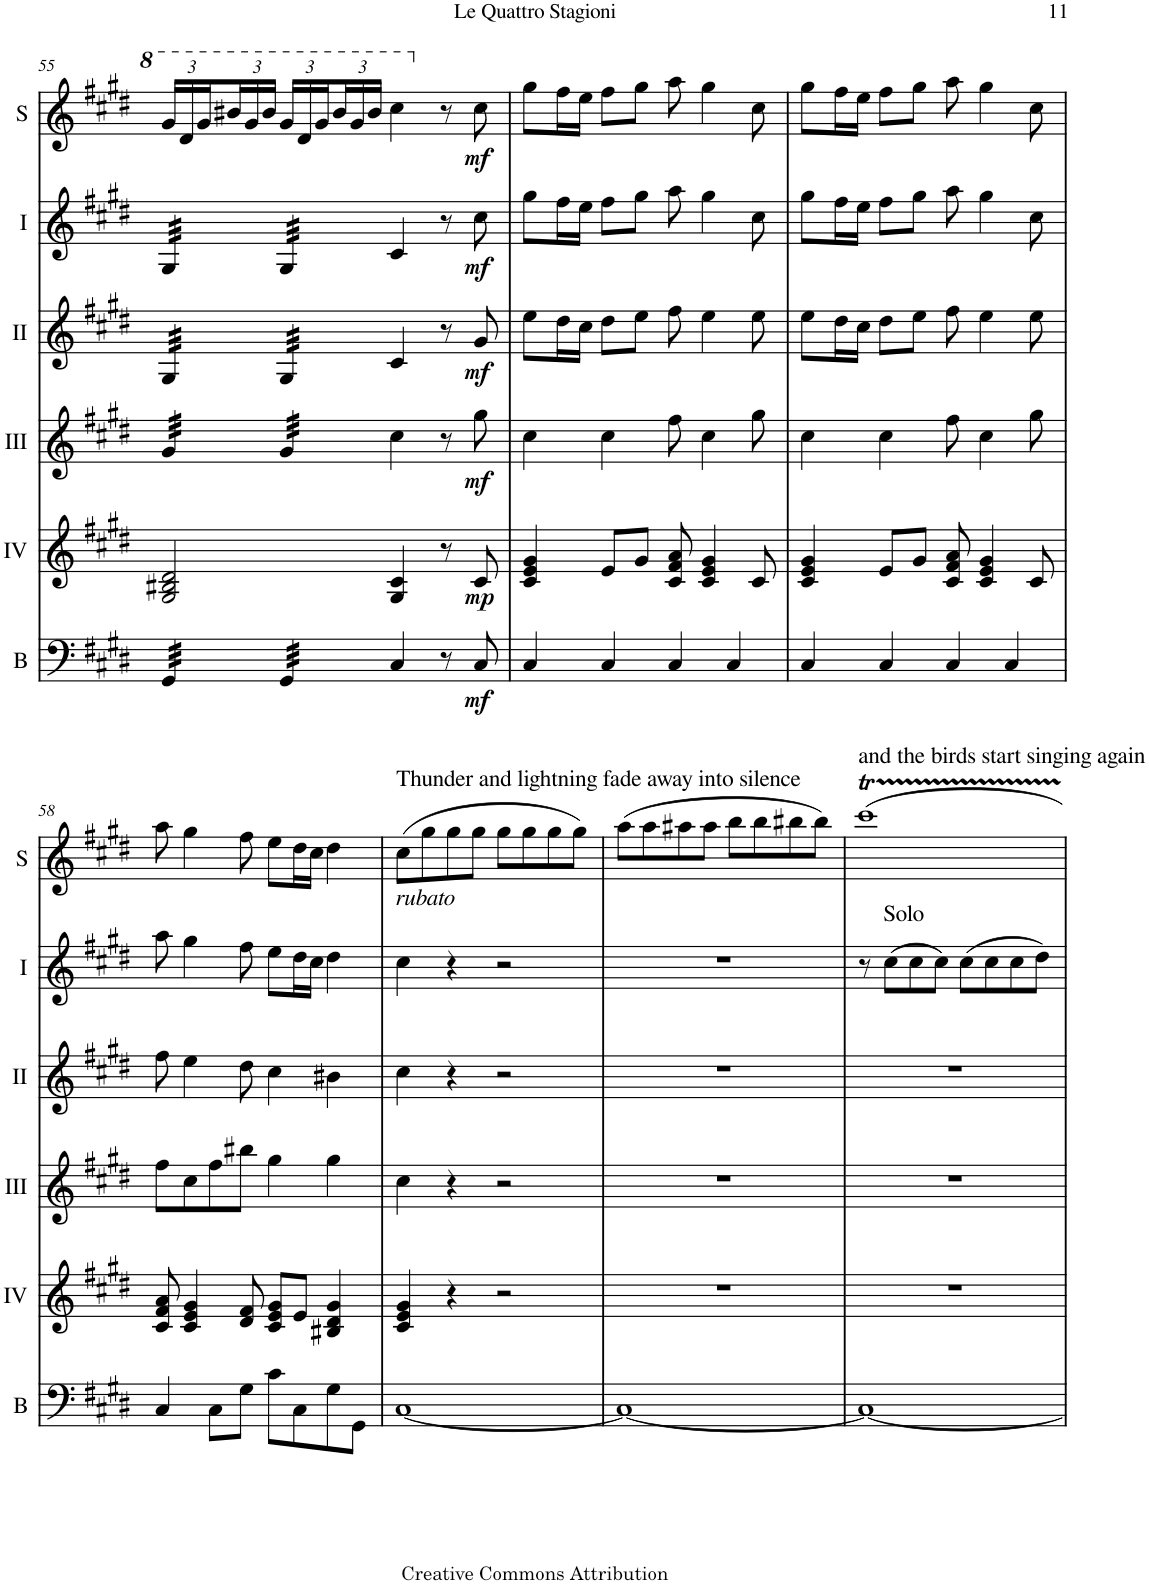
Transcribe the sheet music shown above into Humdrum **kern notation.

**kern	**dynam	**kern	**dynam	**kern	**dynam	**kern	**dynam	**kern	**dynam	**kern	**dynam
*part6	*part6	*part5	*part5	*part4	*part4	*part3	*part3	*part2	*part2	*part1	*part1
*staff6	*staff6	*staff5	*staff5	*staff4	*staff4	*staff3	*staff3	*staff2	*staff2	*staff1	*staff1
*I"Bass	*	*I"Acc. 4	*	*I"Acc. 3	*	*I"Acc. 2	*	*I"Acc. 1	*	*I"Solo	*
*I'B	*	*	*	*	*	*	*	*	*	*I'S	*
!!LO:PB:g=z
*clefF4	*	*clefG2	*	*clefG2	*	*clefG2	*	*clefG2	*	*clefG2	*
*Trd7c12	*	*	*	*Trd7c12	*	*	*	*	*	*	*
*k[f#c#g#d#]	*	*k[f#c#g#d#]	*	*k[f#c#g#d#]	*	*k[f#c#g#d#]	*	*k[f#c#g#d#]	*	*k[f#c#g#d#]	*
*M4/4	*	*M4/4	*	*M4/4	*	*M4/4	*	*M4/4	*	*M4/4	*
*met(c)	*	*met(c)	*	*met(c)	*	*met(c)	*	*met(c)	*	*met(c)	*
*	*	*	*	*	*	*	*	*	*	*Xbrackettup	*
=55	=55	=55	=55	=55	=55	=55	=55	=55	=55	=55	=55
*tremolo	*	*	*	*	*	*	*	*	*	*	*
*	*	*	*	*tremolo	*	*	*	*	*	*	*
*	*	*	*	*	*	*tremolo	*	*	*	*	*
*	*	*	*	*	*	*	*	*tremolo	*	*	*
32GG#/LLL	.	2G#/ 2B#X/ 2d#/	.	32g#/LLL	.	32G#/LLL	.	32G#/LLL	.	24gg#/LL	.
32GG#/	.	.	.	32g#/	.	32G#/	.	32G#/	.	.	.
.	.	.	.	.	.	.	.	.	.	24dd#/	.
32GG#/	.	.	.	32g#/	.	32G#/	.	32G#/	.	.	.
.	.	.	.	.	.	.	.	.	.	24gg#/	.
32GG#/	.	.	.	32g#/	.	32G#/	.	32G#/	.	.	.
32GG#/	.	.	.	32g#/	.	32G#/	.	32G#/	.	24bb#X/	.
32GG#/	.	.	.	32g#/	.	32G#/	.	32G#/	.	.	.
.	.	.	.	.	.	.	.	.	.	24gg#/	.
32GG#/	.	.	.	32g#/	.	32G#/	.	32G#/	.	.	.
.	.	.	.	.	.	.	.	.	.	24bb#/JJ	.
32GG#/JJJ	.	.	.	32g#/JJJ	.	32G#/JJJ	.	32G#/JJJ	.	.	.
32GG#/LLL	.	.	.	32g#/LLL	.	32G#/LLL	.	32G#/LLL	.	24gg#/LL	.
32GG#/	.	.	.	32g#/	.	32G#/	.	32G#/	.	.	.
.	.	.	.	.	.	.	.	.	.	24dd#/	.
32GG#/	.	.	.	32g#/	.	32G#/	.	32G#/	.	.	.
.	.	.	.	.	.	.	.	.	.	24gg#/	.
32GG#/	.	.	.	32g#/	.	32G#/	.	32G#/	.	.	.
32GG#/	.	.	.	32g#/	.	32G#/	.	32G#/	.	24bb#/	.
32GG#/	.	.	.	32g#/	.	32G#/	.	32G#/	.	.	.
.	.	.	.	.	.	.	.	.	.	24gg#/	.
32GG#/	.	.	.	32g#/	.	32G#/	.	32G#/	.	.	.
.	.	.	.	.	.	.	.	.	.	24bb#/JJ	.
32GG#/JJJ	.	.	.	32g#/JJJ	.	32G#/JJJ	.	32G#/JJJ	.	.	.
*	*	*	*	*	*	*	*	*Xtremolo	*	*	*
*	*	*	*	*	*	*Xtremolo	*	*	*	*	*
*	*	*	*	*Xtremolo	*	*	*	*	*	*	*
*Xtremolo	*	*	*	*	*	*	*	*	*	*	*
4C#/	.	4G#/ 4c#/	.	4cc#\	.	4c#/	.	4c#/	.	4ccc#\	.
8r	.	8r	.	8r	.	8r	.	8r	.	8r	.
!	!LO:DY:b	!	!LO:DY:b	!	!LO:DY:b	!	!LO:DY:b	!	!LO:DY:b	!	!LO:DY:b
8C#/	mf	8c#/	mp	8gg#\	mf	8g#/	mf	8cc#\	mf	8cc#\	mf
=56	=56	=56	=56	=56	=56	=56	=56	=56	=56	=56	=56
4C#/	.	4c#/ 4e/ 4g#/	.	4cc#\	.	8ee\L	.	8gg#\L	.	8gg#\L	.
.	.	.	.	.	.	16dd#\L	.	16ff#\L	.	16ff#\L	.
.	.	.	.	.	.	16cc#\JJ	.	16ee\JJ	.	16ee\JJ	.
4C#/	.	8e/L	.	4cc#\	.	8dd#\L	.	8ff#\L	.	8ff#\L	.
.	.	8g#/J	.	.	.	8ee\J	.	8gg#\J	.	8gg#\J	.
4C#/	.	8c#/ 8f#/ 8a/	.	8ff#\	.	8ff#\	.	8aa\	.	8aa\	.
.	.	4c#/ 4e/ 4g#/	.	4cc#\	.	4ee\	.	4gg#\	.	4gg#\	.
4C#/	.	.	.	.	.	.	.	.	.	.	.
.	.	8c#/	.	8gg#\	.	8ee\	.	8cc#\	.	8cc#\	.
=57	=57	=57	=57	=57	=57	=57	=57	=57	=57	=57	=57
4C#/	.	4c#/ 4e/ 4g#/	.	4cc#\	.	8ee\L	.	8gg#\L	.	8gg#\L	.
.	.	.	.	.	.	16dd#\L	.	16ff#\L	.	16ff#\L	.
.	.	.	.	.	.	16cc#\JJ	.	16ee\JJ	.	16ee\JJ	.
4C#/	.	8e/L	.	4cc#\	.	8dd#\L	.	8ff#\L	.	8ff#\L	.
.	.	8g#/J	.	.	.	8ee\J	.	8gg#\J	.	8gg#\J	.
4C#/	.	8c#/ 8f#/ 8a/	.	8ff#\	.	8ff#\	.	8aa\	.	8aa\	.
.	.	4c#/ 4e/ 4g#/	.	4cc#\	.	4ee\	.	4gg#\	.	4gg#\	.
4C#/	.	.	.	.	.	.	.	.	.	.	.
.	.	8c#/	.	8gg#\	.	8ee\	.	8cc#\	.	8cc#\	.
!!LO:LB:g=z
=58	=58	=58	=58	=58	=58	=58	=58	=58	=58	=58	=58
4C#/	.	8c#/ 8f#/ 8a/	.	8ff#\L	.	8ff#\	.	8aa\	.	8aa\	.
.	.	4c#/ 4e/ 4g#/	.	8cc#\	.	4ee\	.	4gg#\	.	4gg#\	.
8C#\L	.	.	.	8ff#\	.	.	.	.	.	.	.
8G#\J	.	8d#/ 8f#/	.	8bb#X\J	.	8dd#\	.	8ff#\	.	8ff#\	.
8c#\L	.	8c#/ 8e/ 8g#/L	.	4gg#\	.	4cc#\	.	8ee\L	.	8ee\L	.
8C#\	.	8e/J	.	.	.	.	.	16dd#\L	.	16dd#\L	.
.	.	.	.	.	.	.	.	16cc#\JJ	.	16cc#\JJ	.
8G#\	.	4B#X/ 4d#/ 4g#/	.	4gg#\	.	4b#X\	.	4dd#\	.	4dd#\	.
8GG#\J	.	.	.	.	.	.	.	.	.	.	.
=59	=59	=59	=59	=59	=59	=59	=59	=59	=59	=59	=59
!	!	!	!	!	!	!	!	!	!	!LO:TX:a:t=Thunder and lightning fade away into silence	!
!	!	!	!	!	!	!	!	!	!	!LO:TX:b:i:t=rubato	!
[1C#	.	4c#/ 4e/ 4g#/	.	4cc#\	.	4cc#\	.	4cc#\	.	(8cc#\L	.
.	.	.	.	.	.	.	.	.	.	8gg#\	.
.	.	4r	.	4r	.	4r	.	4r	.	8gg#\	.
.	.	.	.	.	.	.	.	.	.	8gg#\J	.
.	.	2r	.	2r	.	2r	.	2r	.	8gg#\L	.
.	.	.	.	.	.	.	.	.	.	8gg#\	.
.	.	.	.	.	.	.	.	.	.	8gg#\	.
.	.	.	.	.	.	.	.	.	.	8gg#\J)	.
=60	=60	=60	=60	=60	=60	=60	=60	=60	=60	=60	=60
1C#_	.	1r	.	1r	.	1r	.	1r	.	(8aa\L	.
.	.	.	.	.	.	.	.	.	.	8aa\	.
.	.	.	.	.	.	.	.	.	.	8aa#X\	.
.	.	.	.	.	.	.	.	.	.	8aa#\J	.
.	.	.	.	.	.	.	.	.	.	8bb\L	.
.	.	.	.	.	.	.	.	.	.	8bb\	.
.	.	.	.	.	.	.	.	.	.	8bb#X\	.
.	.	.	.	.	.	.	.	.	.	8bb#\J)	.
=61	=61	=61	=61	=61	=61	=61	=61	=61	=61	=61	=61
!	!	!	!	!	!	!	!	!	!	!LO:TX:a:t=and the birds start singing again	!
1C#_	.	1r	.	1r	.	1r	.	8r	.	1ccc#T	.
!	!	!	!	!	!	!	!	!LO:TX:a:t=Solo	!	!	!
.	.	.	.	.	.	.	.	(8cc#\L	.	.	.
.	.	.	.	.	.	.	.	8cc#\	.	.	.
.	.	.	.	.	.	.	.	8cc#\J)	.	.	.
.	.	.	.	.	.	.	.	(8cc#\L	.	.	.
.	.	.	.	.	.	.	.	8cc#\	.	.	.
.	.	.	.	.	.	.	.	8cc#\	.	.	.
.	.	.	.	.	.	.	.	8dd#\J)	.	.	.
=	=	=	=	=	=	=	=	=	=	=	=
*-	*-	*-	*-	*-	*-	*-	*-	*-	*-	*-	*-
